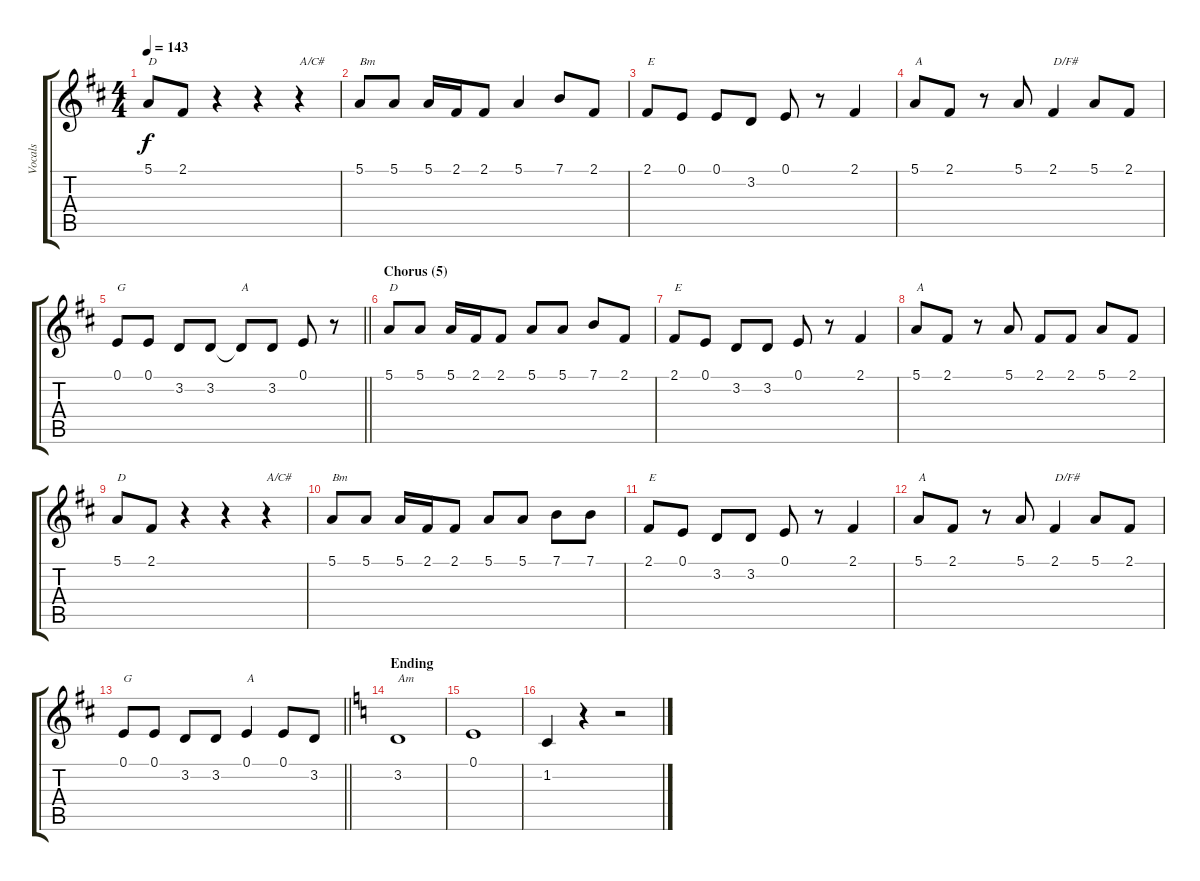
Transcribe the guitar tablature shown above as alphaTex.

\track ("Vocals" "Vocals") {instrument sopranosax}
\staff {score tabs}
\tuning (E4 B3 G3 D3 A2 E2) {hide}
\ts (4 4)
\tempo 143
\clef g2
\ks d
5.1.8{txt "D" dy f} 2.1.8 r.4 r.4 r.4{txt "A/C#"} |
5.1.8{txt "Bm"} 5.1.8 5.1.16 2.1.16 2.1.8 5.1.4 7.1.8 2.1.8 |
2.1.8{txt "E"} 0.1.8 0.1.8 3.2.8 0.1.8 r.8 2.1.4 |
5.1.8{txt "A"} 2.1.8 r.8 5.1.8 2.1.4{txt "D/F#"} 5.1.8 2.1.8 |
\barLineRight lightlight
0.1.8{txt "G"} 0.1.8 3.2.8 3.2.8 3.2{t}.8{txt "A"} 3.2.8 0.1.8 r.8 |
\section ("" "Chorus (5)")
5.1.8{txt "D"} 5.1.8 5.1.16 2.1.16 2.1.8 5.1.8 5.1.8 7.1.8 2.1.8 |
2.1.8{txt "E"} 0.1.8 3.2.8 3.2.8 0.1.8 r.8 2.1.4 |
5.1.8{txt "A"} 2.1.8 r.8 5.1.8 2.1.8 2.1.8 5.1.8 2.1.8 |
5.1.8{txt "D"} 2.1.8 r.4 r.4 r.4{txt "A/C#"} |
5.1.8{txt "Bm"} 5.1.8 5.1.16 2.1.16 2.1.8 5.1.8 5.1.8 7.1.8 7.1.8 |
2.1.8{txt "E"} 0.1.8 3.2.8 3.2.8 0.1.8 r.8 2.1.4 |
5.1.8{txt "A"} 2.1.8 r.8 5.1.8 2.1.4{txt "D/F#"} 5.1.8 2.1.8 |
\barLineRight lightlight
0.1.8{txt "G"} 0.1.8 3.2.8 3.2.8 0.1.4{txt "A"} 0.1.8 3.2.8 |
\section ("" "Ending")
\ks aminor
3.2.1{txt "Am"} |
0.1.1 |
1.2.4 r.4 r.2
